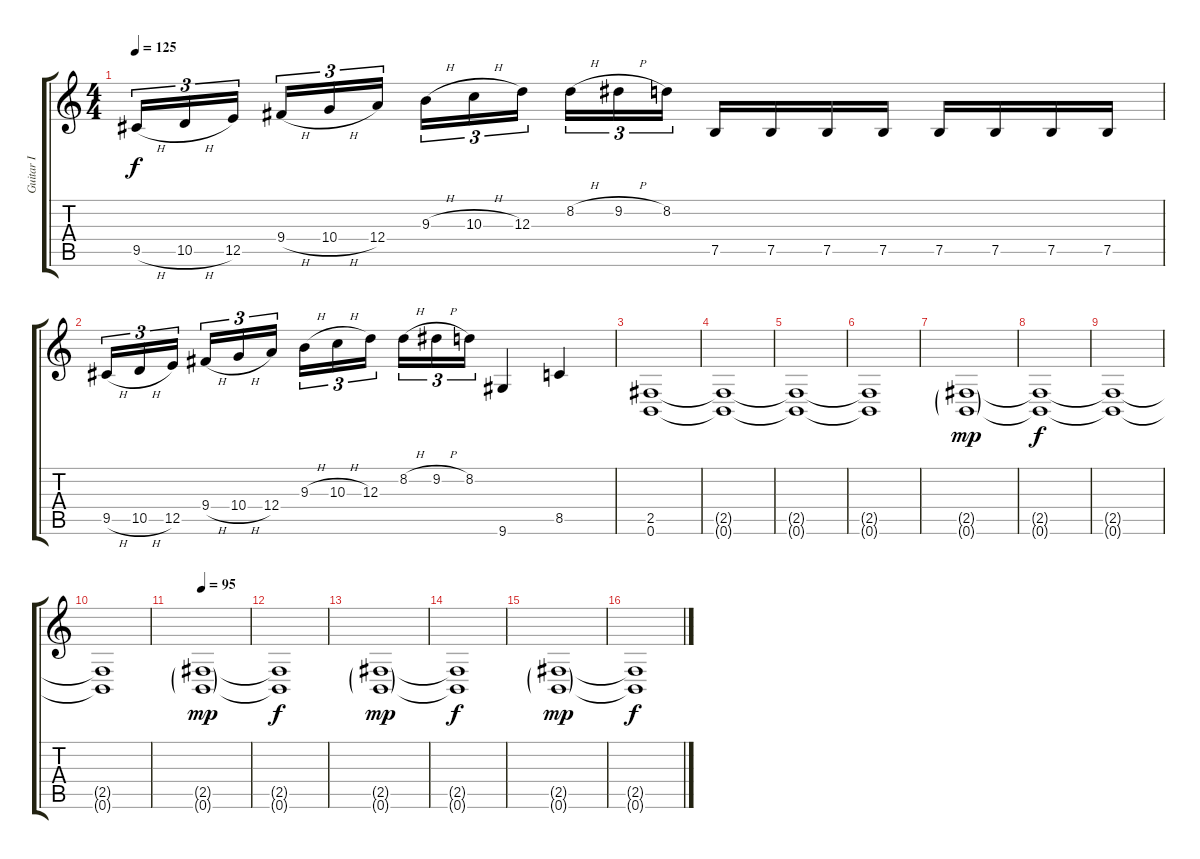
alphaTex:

\track ("Guitar I" "Guitar I") {instrument distortionguitar}
\staff {score tabs}
\tuning (B3 Gb3 D3 A2 E2 B1) {hide}
\ts (4 4)
\tempo 125
\clef g2
\ks c
9.5{h}.16{tu (3 2) dy f} 10.5{h}.16{tu (3 2)} 12.5.16{tu (3 2)} 9.4{h}.16{tu (3 2)} 10.4{h}.16{tu (3 2)} 12.4.16{tu (3 2)} 9.3{h}.16{tu (3 2)} 10.3{h}.16{tu (3 2)} 12.3.16{tu (3 2)} 8.2{h}.16{tu (3 2)} 9.2{h}.16{tu (3 2)} 8.2.16{tu (3 2)} 7.5.16 7.5.16 7.5.16 7.5.16 7.5.16 7.5.16 7.5.16 7.5.16 |
9.5{h}.16{tu (3 2)} 10.5{h}.16{tu (3 2)} 12.5.16{tu (3 2)} 9.4{h}.16{tu (3 2)} 10.4{h}.16{tu (3 2)} 12.4.16{tu (3 2)} 9.3{h}.16{tu (3 2)} 10.3{h}.16{tu (3 2)} 12.3.16{tu (3 2)} 8.2{h}.16{tu (3 2)} 9.2{h}.16{tu (3 2)} 8.2.16{tu (3 2)} 9.6.4 8.5.4 |
(2.5 0.6).1 |
(2.5{t} 0.6{t}).1 |
(2.5{t} 0.6{t}).1 |
(2.5{t} 0.6{t}).1 |
(2.5{g} 0.6{g}).1{dy mp} |
(2.5{t} 0.6{t}).1{dy f} |
(2.5{t} 0.6{t}).1 |
(2.5{t} 0.6{t}).1 |
\tempo 95
(2.5{g} 0.6{g}).1{dy mp} |
(2.5{t} 0.6{t}).1{dy f} |
(2.5{g} 0.6{g}).1{dy mp} |
(2.5{t} 0.6{t}).1{dy f} |
(2.5{g} 0.6{g}).1{dy mp volume 0} |
(2.5{t} 0.6{t}).1{dy f}
